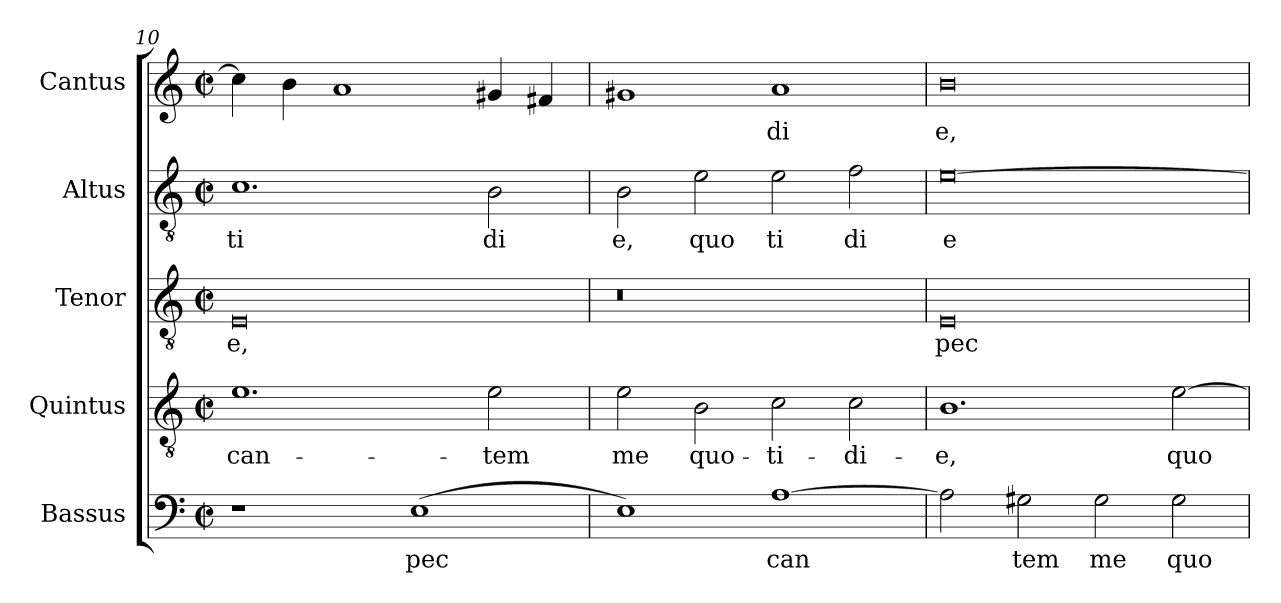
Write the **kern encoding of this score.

**kern	**text	**kern	**text	**kern	**text	**kern	**text	**kern	**text
*part5	*part5	*part4	*part4	*part3	*part3	*part2	*part2	*part1	*part1
*staff5	*staff5	*staff4	*staff4	*staff3	*staff3	*staff2	*staff2	*staff1	*staff1
*I"Bassus	*	*I"Quintus	*	*I"Tenor	*	*I"Altus	*	*I"Cantus	*
*clefF4	*	*clefGv2	*	*clefGv2	*	*clefGv2	*	*clefG2	*
*M2/2	*	*M2/2	*	*M2/2	*	*M2/2	*	*M2/2	*
*met(c|)	*	*met(c|)	*	*met(c|)	*	*met(c|)	*	*met(c|)	*
=10	=10	=10	=10	=10	=10	=10	=10	=10	=10
!	!	!	!LO:LY:b:cj	!	!LO:LY:b:cj	!	!LO:LY:b:cj	!	!
1r	.	1.e	-can-	0E	-e,	1.c	ti	4cc\]	.
.	.	.	.	.	.	.	.	4b\	.
.	.	.	.	.	.	.	.	1a	.
!	!LO:LY:b:cj	!	!	!	!	!	!	!	!
(>1E	pec	.	.	.	.	.	.	.	.
!	!	!	!LO:LY:b:cj	!	!	!	!LO:LY:b:cj	!	!
.	.	2e\	-tem	.	.	2B\	di	4g#X/	.
.	.	.	.	.	.	.	.	4f#/	.
=11	=11	=11	=11	=11	=11	=11	=11	=11	=11
!	!	!	!LO:LY:b:cj	!	!	!	!LO:LY:b:cj	!	!
1E)	.	2e\	me	0r	.	2B\	e,	1g#X	.
!	!	!	!LO:LY:b:cj	!	!	!	!LO:LY:b:cj	!	!
.	.	2B\	quo-	.	.	2e\	quo	.	.
!	!LO:LY:b	!	!LO:LY:b:cj	!	!	!	!LO:LY:b:cj	!	!LO:LY:b:cj
[>1A	can	2c\	-ti-	.	.	2e\	ti	1a	di
!	!	!	!LO:LY:b:cj	!	!	!	!LO:LY:b:cj	!	!
.	.	2c\	-di-	.	.	2f\	di	.	.
=12	=12	=12	=12	=12	=12	=12	=12	=12	=12
!	!	!	!LO:LY:b:cj	!	!LO:LY:b:cj	!	!LO:LY:b:rj	!	!LO:LY:b:cj
2A\]	.	1.B	-e,	0E	pec-	[>0e	e	0b	e,
!	!LO:LY:b:cj	!	!	!	!	!	!	!	!
2G#X\	tem	.	.	.	.	.	.	.	.
!	!LO:LY:b:cj	!	!	!	!	!	!	!	!
2G#\	me	.	.	.	.	.	.	.	.
!	!LO:LY:b:cj	!	!LO:LY:b	!	!	!	!	!	!
2G#\	quo	[>2e\	quo-	.	.	.	.	.	.
=	=	=	=	=	=	=	=	=	=
*-	*-	*-	*-	*-	*-	*-	*-	*-	*-
